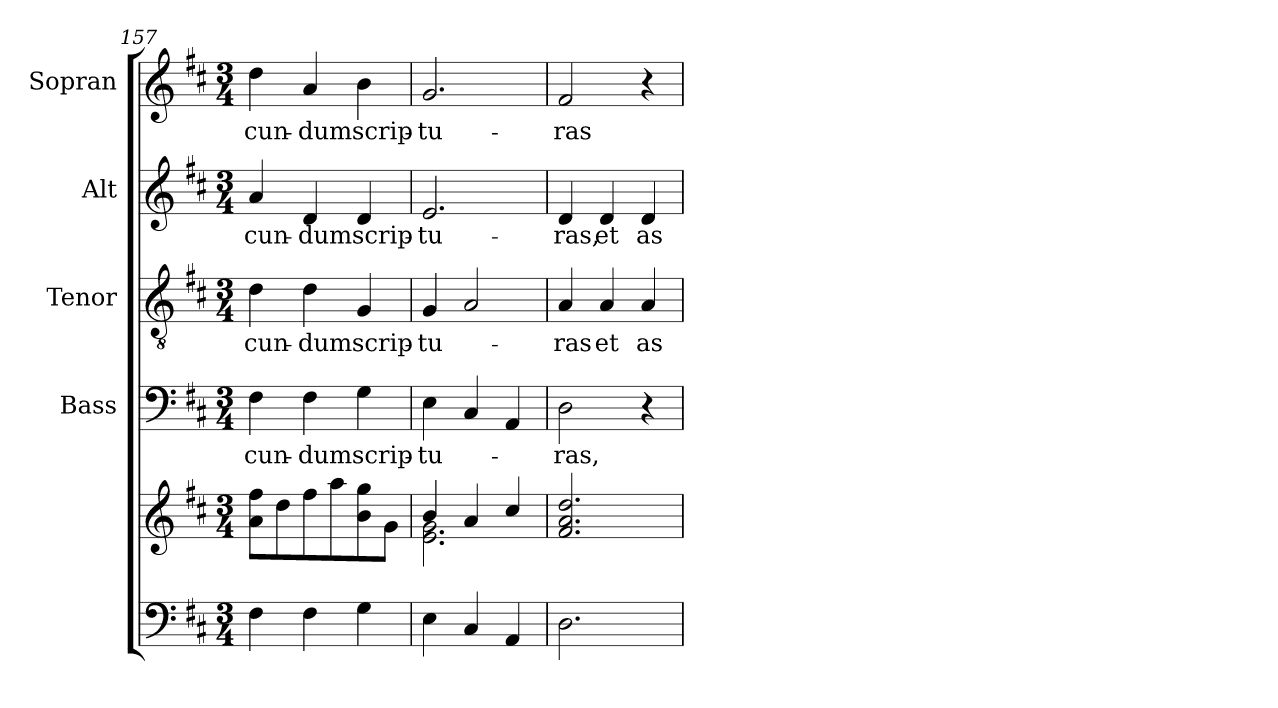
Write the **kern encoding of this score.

**kern	**kern	**kern	**text	**kern	**text	**kern	**text	**kern	**text
*part5	*part5	*part4	*part4	*part3	*part3	*part2	*part2	*part1	*part1
*staff6	*staff5	*staff4	*staff4	*staff3	*staff3	*staff2	*staff2	*staff1	*staff1
*	*	*I"Bass	*	*I"Tenor	*	*I"Alt	*	*I"Sopran	*
*	*	*I'B.	*	*I'T.	*	*I'A.	*	*I'S.	*
*clefF4	*clefG2	*clefF4	*	*clefGv2	*	*clefG2	*	*clefG2	*
*k[f#c#]	*k[f#c#]	*k[f#c#]	*	*k[f#c#]	*	*k[f#c#]	*	*k[f#c#]	*
*D:	*D:	*D:	*	*D:	*	*D:	*	*D:	*
*M3/4	*M3/4	*M3/4	*	*M3/4	*	*M3/4	*	*M3/4	*
=157	=157	=157	=157	=157	=157	=157	=157	=157	=157
!	!	!	!LO:LY:b	!	!LO:LY:b	!	!LO:LY:b	!	!LO:LY:b
4F#\	8a\ 8ff#\L	4F#\	-cun-	4d\	-cun-	4a/	-cun-	4dd\	-cun-
.	8dd\	.	.	.	.	.	.	.	.
!	!	!	!LO:LY:b	!	!LO:LY:b	!	!LO:LY:b	!	!LO:LY:b
4F#\	8ff#\	4F#\	-dum	4d\	-dum	4d/	-dum	4a/	-dum
.	8aa\	.	.	.	.	.	.	.	.
!	!	!	!LO:LY:b	!	!LO:LY:b	!	!LO:LY:b	!	!LO:LY:b
4G\	8b\ 8gg\	4G\	scrip-	4G/	scrip-	4d/	scrip-	4b\	scrip-
.	8g\J	.	.	.	.	.	.	.	.
!!LO:LB:g=z
=158	=158	=158	=158	=158	=158	=158	=158	=158	=158
*	*^	*	*	*	*	*	*	*	*
!	!	!	!	!LO:LY:b	!	!LO:LY:b	!	!LO:LY:b	!	!LO:LY:b
4E\	4b/	2.e\ 2.g\	4E\	-tu-	4G/	-tu-	2.e/	-tu-	2.g/	-tu-
4C#/	4a/	.	4C#/	.	2A/	.	.	.	.	.
4AA/	4cc#/	.	4AA/	.	.	.	.	.	.	.
*	*v	*v	*	*	*	*	*	*	*	*
=159	=159	=159	=159	=159	=159	=159	=159	=159	=159
!	!	!	!LO:LY:b	!	!LO:LY:b	!	!LO:LY:b	!	!LO:LY:b
2.D\	2.f#/ 2.a/ 2.dd/	2D\	-ras,	4A/	-ras	4d/	-ras,	2f#/	-ras
!	!	!	!	!	!LO:LY:b	!	!LO:LY:b	!	!
.	.	.	.	4A/	et	4d/	et	.	.
!	!	!	!	!	!LO:LY:b	!	!LO:LY:b	!	!
.	.	4r	.	4A/	as-	4d/	as-	4r	.
=	=	=	=	=	=	=	=	=	=
*-	*-	*-	*-	*-	*-	*-	*-	*-	*-
